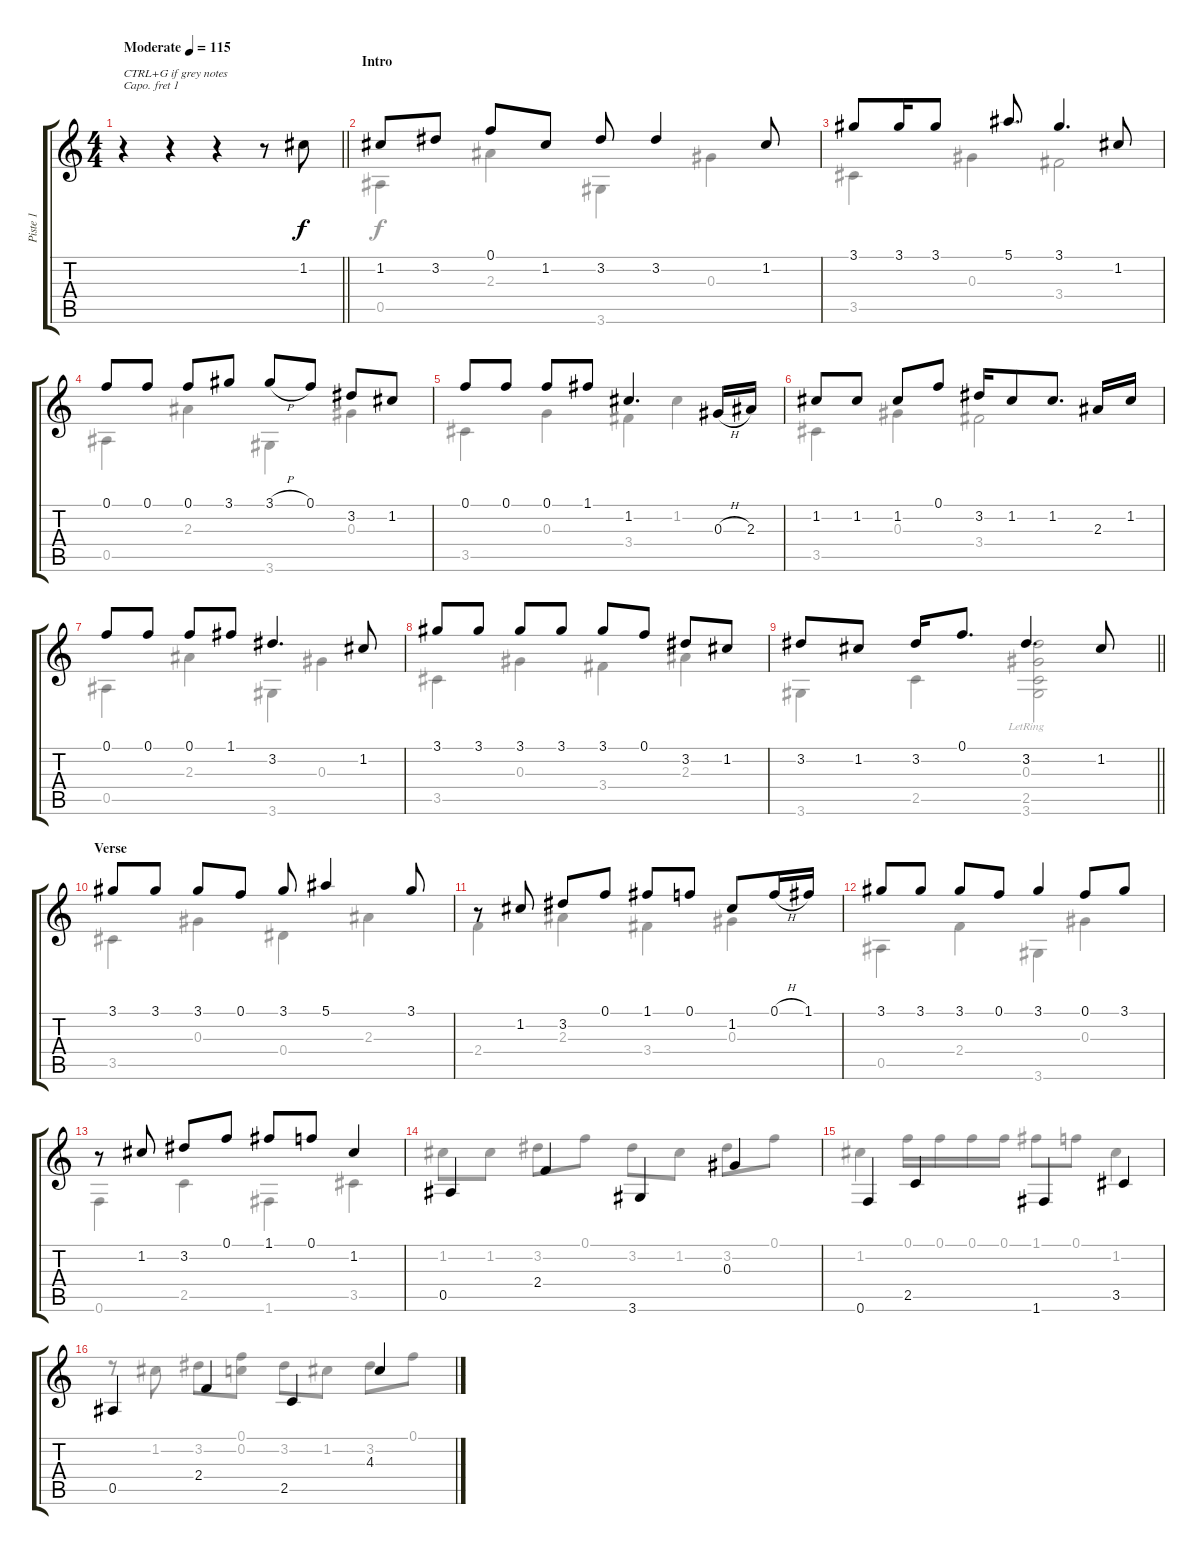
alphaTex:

\track ("Piste 1" "Piste 1") {instrument acousticguitarsteel}
\staff {score tabs}
\capo 1
\tuning (E4 B3 G3 D3 A2 E2) {hide}
\voice
\ts (4 4)
\tempo (115 "Moderate")
\clef g2
\barLineRight lightlight
\ks aminor
r.4{txt "CTRL+G if grey notes" dy f instrument acousticguitarsteel} r.4 r.4 r.8 1.2.8 |
\section ("" "Intro")
1.2.8 3.2.8 0.1.8 1.2.8 3.2.8 3.2.4 1.2.8 |
3.1.8 3.1.16 3.1.8 5.1.8{d} 3.1.4{d} 1.2.8 |
0.1.8 0.1.8 0.1.8 3.1.8 3.1{h}.8 0.1.8 3.2.8 1.2.8 |
0.1.8 0.1.8 0.1.8 1.1.8 1.2.4{d} 0.3{h}.16 2.3.16 |
1.2.8 1.2.8 1.2.8 0.1.8 3.2.16 1.2.8 1.2.8{d} 2.3.16 1.2.16 |
0.1.8 0.1.8 0.1.8 1.1.8 3.2.4{d} 1.2.8 |
3.1.8 3.1.8 3.1.8 3.1.8 3.1.8 0.1.8 3.2.8 1.2.8 |
\barLineRight lightlight
3.2.8 1.2.8 3.2.16 0.1.8{d} 3.2.4{d} 1.2.8 |
\section ("" "Verse")
3.1.8 3.1.8 3.1.8 0.1.8 3.1.8 5.1.4 3.1.8 |
r.8 1.2.8 3.2.8 0.1.8 1.1.8 0.1.8 1.2.8 0.1{h}.16 1.1.16 |
3.1.8 3.1.8 3.1.8 0.1.8 3.1.4 0.1.8 3.1.8 |
r.8 1.2.8 3.2.8 0.1.8 1.1.8 0.1.8 1.2.4 |
0.5.4 2.4.4 3.6.4 0.3.4 |
0.6.4 2.5.4 1.6.4 3.5.4 |
0.5.4 2.4.4 2.5.4 4.3.4
\voice
\clef g2
\ottava regular
\simile none
\barLineRight lightlight
\ks aminor
|
0.5.4 2.3.4 3.6.4 0.3.4 |
3.5.4 0.3.4 3.4.2 |
0.5.4 2.3.4 3.6.4 0.3.4 |
3.5.4 0.3.4 3.4.4 1.2.4 |
3.5.4 0.3.4 3.4.2 |
0.5.4 2.3.4 3.6.4 0.3.4 |
3.5.4 0.3.4 3.4.4 2.3.4 |
\barLineRight lightlight
3.6.4 2.5.4 (3.2 0.3 2.5 3.6{lr}).2 |
3.5.4 0.3.4 0.4.4 2.3.4 |
2.4.4 2.3.4 3.4.4 0.3.4 |
0.5.4 2.4.4 3.6.4 0.3.4 |
0.6.4 2.5.4 1.6.4 3.5.4 |
1.2.8 1.2.8 3.2.8 0.1.8 3.2.8 1.2.8 3.2.8 0.1.8 |
1.2.4 0.1.16 0.1.16 0.1.16 0.1.16 1.1.8 0.1.8 1.2.4 |
r.8 1.2.8 3.2.8 (0.1 0.2).8 3.2.8 1.2.8 3.2.8 0.1.8
